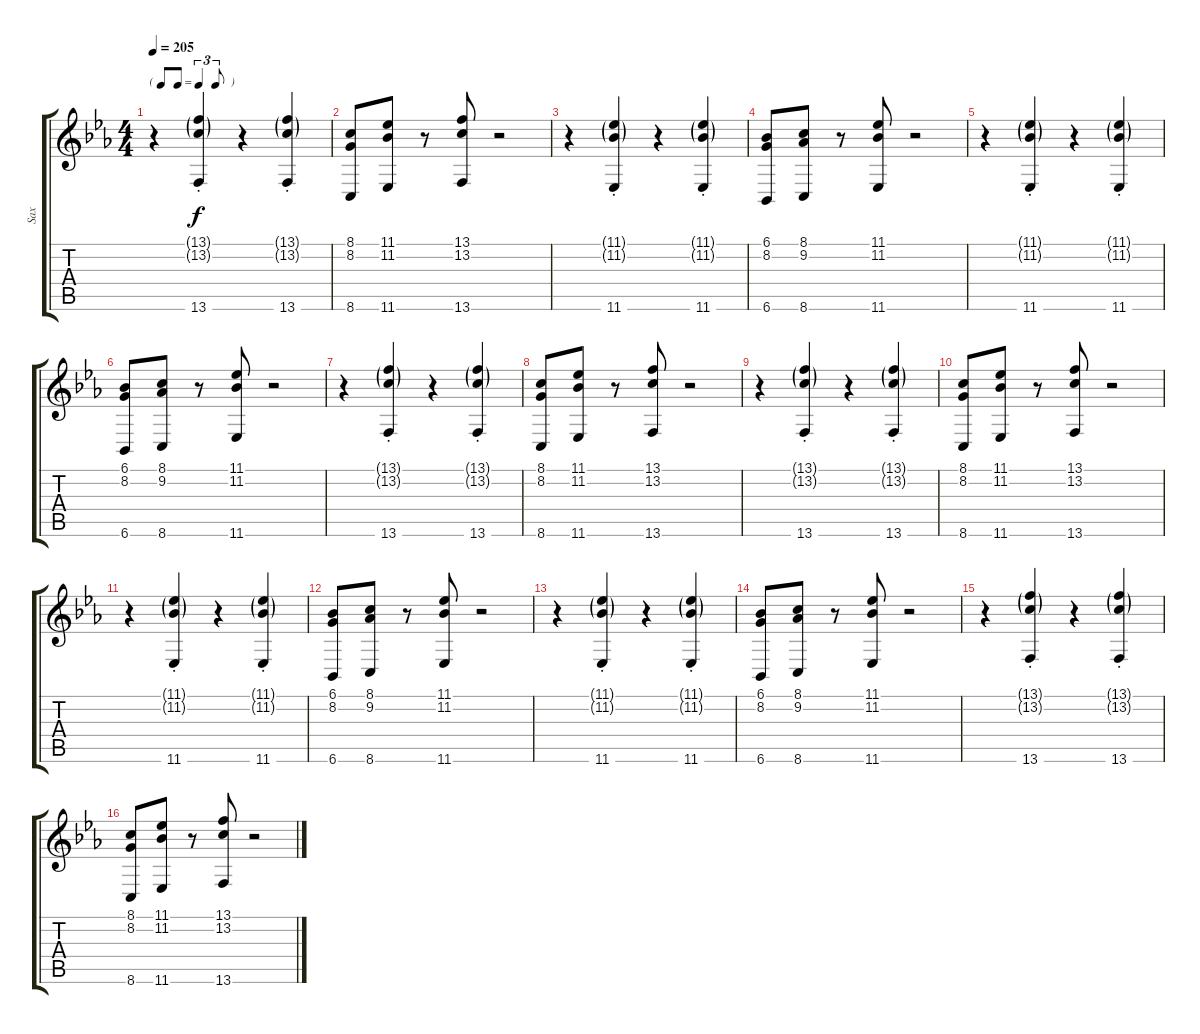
\track ("Sax" "Sax") {instrument tenorsax}
\staff {score tabs}
\tuning (E4 B3 G3 D3 A2 E2) {hide}
\ts (4 4)
\tf triplet8th
\tempo 205
\clef g2
\ks eb
r.4{dy f} (13.1{g st} 13.2{g st} 13.6{st}).4 r.4 (13.1{g st} 13.2{g st} 13.6{st}).4 |
(8.1 8.2 8.6).8 (11.1 11.2 11.6).8 r.8 (13.1 13.2 13.6).8 r.2 |
r.4 (11.1{g st} 11.2{g st} 11.6{st}).4 r.4 (11.1{g st} 11.2{g st} 11.6{st}).4 |
(6.1 8.2 6.6).8 (8.1 9.2 8.6).8 r.8 (11.1 11.2 11.6).8 r.2 |
r.4 (11.1{g st} 11.2{g st} 11.6{st}).4 r.4 (11.1{g st} 11.2{g st} 11.6{st}).4 |
(6.1 8.2 6.6).8 (8.1 9.2 8.6).8 r.8 (11.1 11.2 11.6).8 r.2 |
r.4 (13.1{g st} 13.2{g st} 13.6{st}).4 r.4 (13.1{g st} 13.2{g st} 13.6{st}).4 |
(8.1 8.2 8.6).8 (11.1 11.2 11.6).8 r.8 (13.1 13.2 13.6).8 r.2 |
r.4 (13.1{g st} 13.2{g st} 13.6{st}).4 r.4 (13.1{g st} 13.2{g st} 13.6{st}).4 |
(8.1 8.2 8.6).8 (11.1 11.2 11.6).8 r.8 (13.1 13.2 13.6).8 r.2 |
r.4 (11.1{g st} 11.2{g st} 11.6{st}).4 r.4 (11.1{g st} 11.2{g st} 11.6{st}).4 |
(6.1 8.2 6.6).8 (8.1 9.2 8.6).8 r.8 (11.1 11.2 11.6).8 r.2 |
r.4 (11.1{g st} 11.2{g st} 11.6{st}).4 r.4 (11.1{g st} 11.2{g st} 11.6{st}).4 |
(6.1 8.2 6.6).8 (8.1 9.2 8.6).8 r.8 (11.1 11.2 11.6).8 r.2 |
r.4 (13.1{g st} 13.2{g st} 13.6{st}).4 r.4 (13.1{g st} 13.2{g st} 13.6{st}).4 |
(8.1 8.2 8.6).8 (11.1 11.2 11.6).8 r.8 (13.1 13.2 13.6).8 r.2
